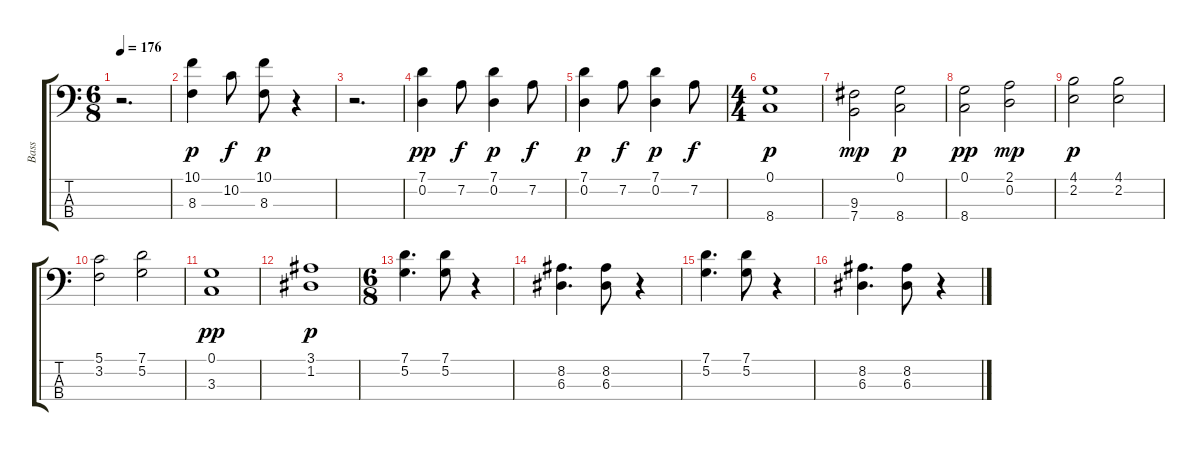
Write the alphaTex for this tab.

\track ("Bass" "Bass") {instrument fretlessbass}
\staff {score tabs}
\tuning (G2 D2 A1 E1) {hide}
\ts (6 8)
\tempo 176
\clef f4
\ks c
r.2{d dy p} |
(10.1 8.3).4 10.2.8{dy f} (10.1 8.3).8{dy p} r.4 |
r.2{d} |
(7.1 0.2).4{dy pp} 7.2.8{dy f} (7.1 0.2).4{dy p} 7.2.8{dy f} |
(7.1 0.2).4{dy p} 7.2.8{dy f} (7.1 0.2).4{dy p} 7.2.8{dy f} |
\ts (4 4)
(0.1 8.4).1{dy p} |
(9.3 7.4).2{dy mp} (0.1 8.4).2{dy p} |
(0.1 8.4).2{dy pp} (2.1 0.2).2{dy mp} |
(4.1 2.2).2{dy p} (4.1 2.2).2 |
(5.1 3.2).2 (7.1 5.2).2 |
(0.1 3.3).1{dy pp} |
(3.1 1.2).1{dy p} |
\ts (6 8)
(7.1 5.2).4{d} (7.1 5.2).8 r.4 |
(8.2 6.3).4{d} (8.2 6.3).8 r.4 |
(7.1 5.2).4{d} (7.1 5.2).8 r.4 |
(8.2 6.3).4{d} (8.2 6.3).8 r.4
